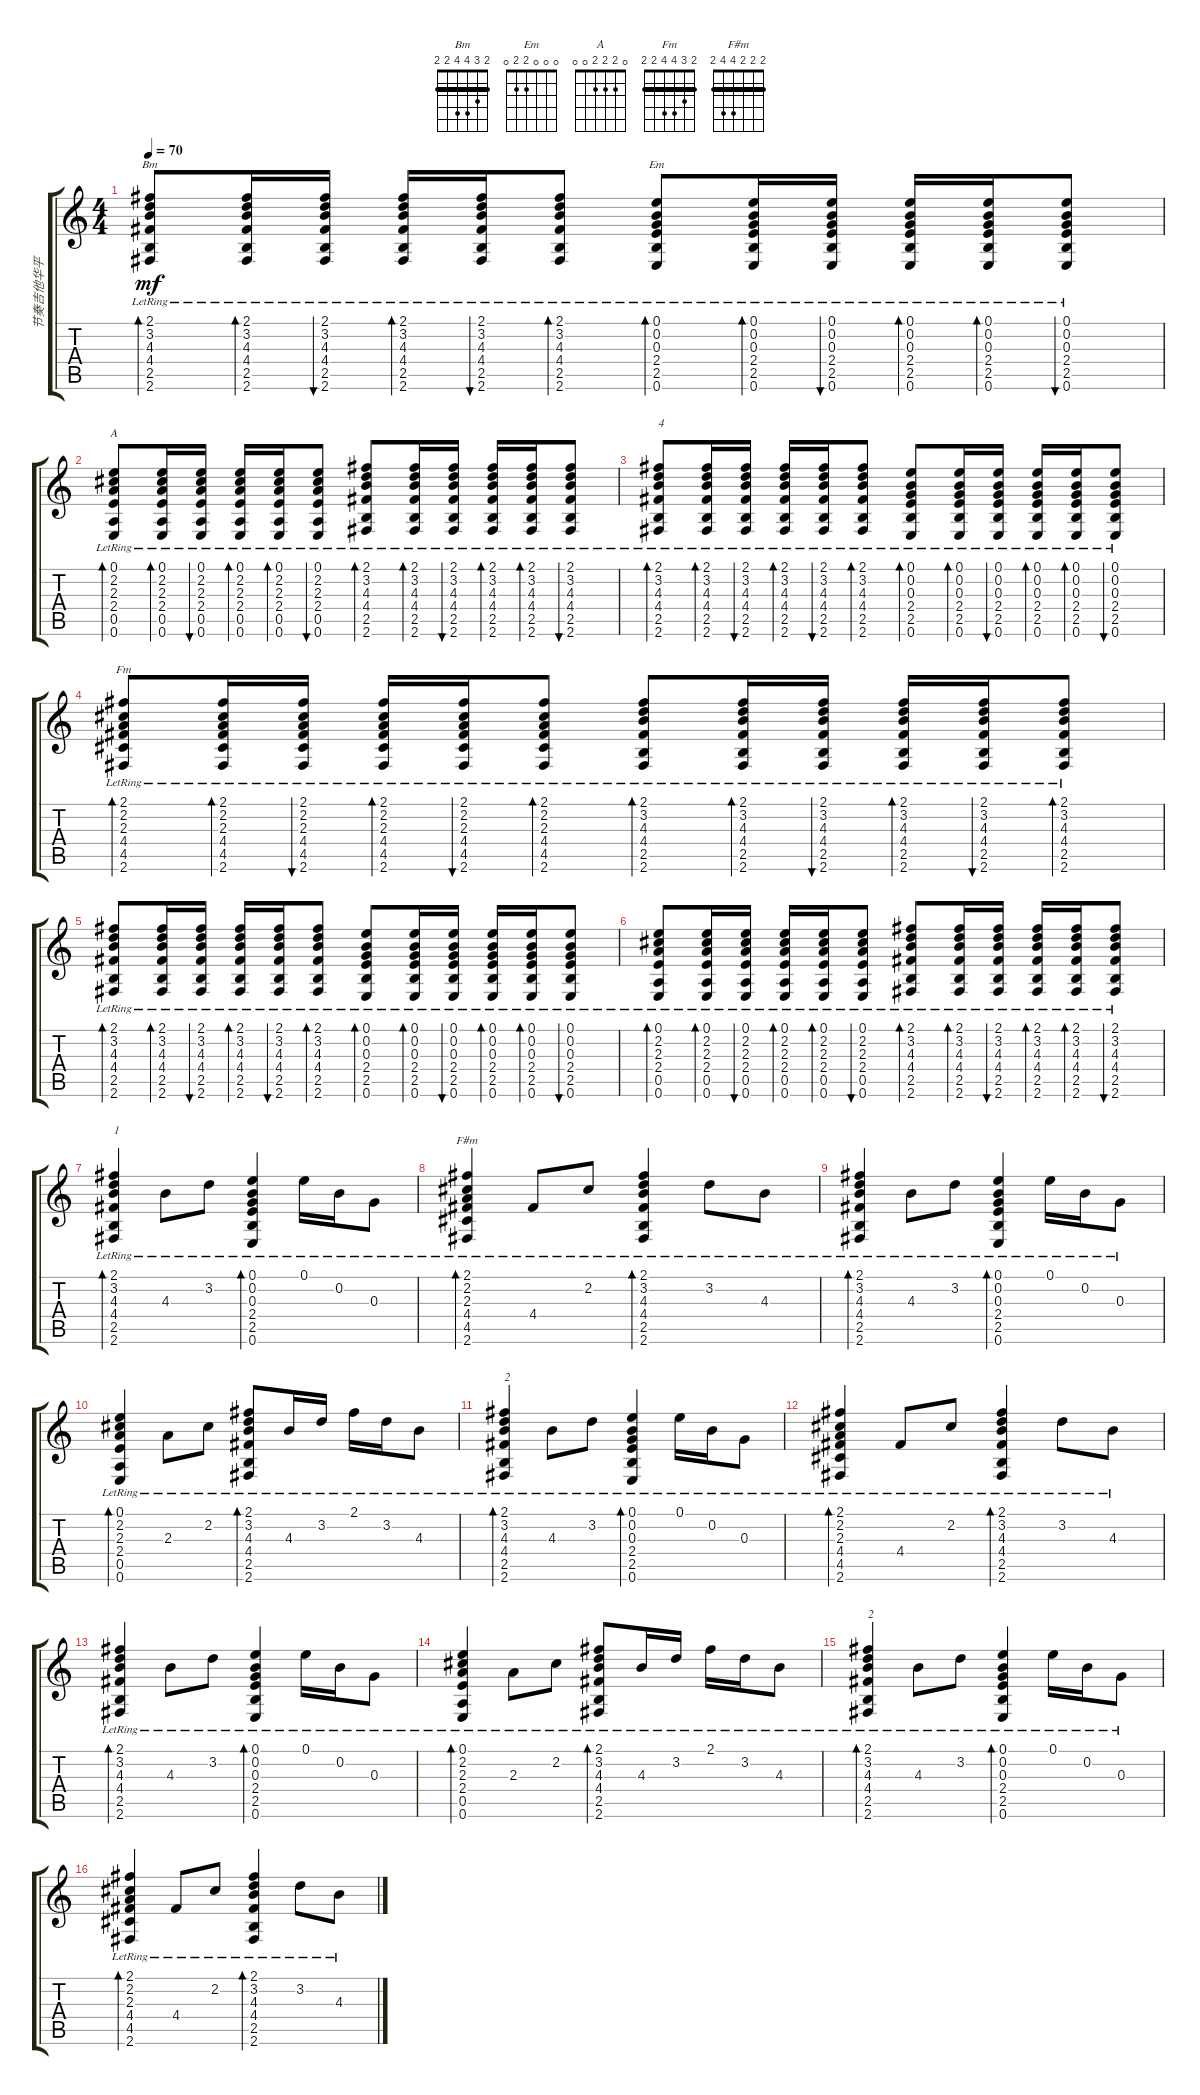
\track ("节奏吉他华平" "节奏吉他华平") {instrument acousticguitarsteel}
\staff {score tabs}
\tuning (E4 B3 G3 D3 A2 E2) {hide}
\chord ("Bm" 2 3 4 4 2 2) {barre 2}
\chord ("Em" 0 0 0 2 2 0)
\chord ("A" 0 2 2 2 0 0)
\chord ("Fm" 2 3 4 4 2 2) {barre 2}
\chord ("F#m" 2 2 2 4 4 2) {barre 2}
\ts (4 4)
\tempo 70
\clef g2
\ks c
(2.1{lr} 3.2{lr} 4.3{lr} 4.4{lr} 2.5{lr} 2.6{lr}).8{bd 30 ch "Bm" dy mf} (2.1{lr} 3.2{lr} 4.3{lr} 4.4{lr} 2.5{lr} 2.6{lr}).16{bd 30} (2.1{lr} 3.2{lr} 4.3{lr} 4.4{lr} 2.5{lr} 2.6{lr}).16{bu 30} (2.1{lr} 3.2{lr} 4.3{lr} 4.4{lr} 2.5{lr} 2.6{lr}).16{bd 30} (2.1{lr} 3.2{lr} 4.3{lr} 4.4{lr} 2.5{lr} 2.6{lr}).16{bu 30} (2.1{lr} 3.2{lr} 4.3{lr} 4.4{lr} 2.5{lr} 2.6{lr}).8{bd 30} (0.1{lr} 0.2{lr} 0.3{lr} 2.4{lr} 2.5{lr} 0.6{lr}).8{bd 30 ch "Em"} (0.1{lr} 0.2{lr} 0.3{lr} 2.4{lr} 2.5{lr} 0.6{lr}).16{bd 30} (0.1{lr} 0.2{lr} 0.3{lr} 2.4{lr} 2.5{lr} 0.6{lr}).16{bu 30} (0.1{lr} 0.2{lr} 0.3{lr} 2.4{lr} 2.5{lr} 0.6{lr}).16{bd 30} (0.1{lr} 0.2{lr} 0.3{lr} 2.4{lr} 2.5{lr} 0.6{lr}).16{bd 30} (0.1{lr} 0.2{lr} 0.3{lr} 2.4{lr} 2.5{lr} 0.6{lr}).8{bu 30} |
(0.1{lr} 2.2{lr} 2.3{lr} 2.4{lr} 0.5{lr} 0.6{lr}).8{bd 30 ch "A"} (0.1{lr} 2.2{lr} 2.3{lr} 2.4{lr} 0.5{lr} 0.6{lr}).16{bd 30} (0.1{lr} 2.2{lr} 2.3{lr} 2.4{lr} 0.5{lr} 0.6{lr}).16{bu 30} (0.1{lr} 2.2{lr} 2.3{lr} 2.4{lr} 0.5{lr} 0.6{lr}).16{bd 30} (0.1{lr} 2.2{lr} 2.3{lr} 2.4{lr} 0.5{lr} 0.6{lr}).16{bd 30} (0.1{lr} 2.2{lr} 2.3{lr} 2.4{lr} 0.5{lr} 0.6{lr}).8{bu 30} (2.1{lr} 3.2{lr} 4.3{lr} 4.4{lr} 2.5{lr} 2.6{lr}).8{bd 30} (2.1{lr} 3.2{lr} 4.3{lr} 4.4{lr} 2.5{lr} 2.6{lr}).16{bd 30} (2.1{lr} 3.2{lr} 4.3{lr} 4.4{lr} 2.5{lr} 2.6{lr}).16{bu 30} (2.1{lr} 3.2{lr} 4.3{lr} 4.4{lr} 2.5{lr} 2.6{lr}).16{bd 30} (2.1{lr} 3.2{lr} 4.3{lr} 4.4{lr} 2.5{lr} 2.6{lr}).16{bd 30} (2.1{lr} 3.2{lr} 4.3{lr} 4.4{lr} 2.5{lr} 2.6{lr}).8{bu 30} |
(2.1{lr} 3.2{lr} 4.3{lr} 4.4{lr} 2.5{lr} 2.6{lr}).8{bd 30 txt "4"} (2.1{lr} 3.2{lr} 4.3{lr} 4.4{lr} 2.5{lr} 2.6{lr}).16{bd 30} (2.1{lr} 3.2{lr} 4.3{lr} 4.4{lr} 2.5{lr} 2.6{lr}).16{bu 30} (2.1{lr} 3.2{lr} 4.3{lr} 4.4{lr} 2.5{lr} 2.6{lr}).16{bd 30} (2.1{lr} 3.2{lr} 4.3{lr} 4.4{lr} 2.5{lr} 2.6{lr}).16{bu 30} (2.1{lr} 3.2{lr} 4.3{lr} 4.4{lr} 2.5{lr} 2.6{lr}).8{bd 30} (0.1{lr} 0.2{lr} 0.3{lr} 2.4{lr} 2.5{lr} 0.6{lr}).8{bd 30} (0.1{lr} 0.2{lr} 0.3{lr} 2.4{lr} 2.5{lr} 0.6{lr}).16{bd 30} (0.1{lr} 0.2{lr} 0.3{lr} 2.4{lr} 2.5{lr} 0.6{lr}).16{bu 30} (0.1{lr} 0.2{lr} 0.3{lr} 2.4{lr} 2.5{lr} 0.6{lr}).16{bd 30} (0.1{lr} 0.2{lr} 0.3{lr} 2.4{lr} 2.5{lr} 0.6{lr}).16{bd 30} (0.1{lr} 0.2{lr} 0.3{lr} 2.4{lr} 2.5{lr} 0.6{lr}).8{bu 30} |
(2.1{lr} 2.2{lr} 2.3{lr} 4.4{lr} 4.5{lr} 2.6{lr}).8{bd 30 ch "Fm"} (2.1{lr} 2.2{lr} 2.3{lr} 4.4{lr} 4.5{lr} 2.6{lr}).16{bd 30} (2.1{lr} 2.2{lr} 2.3{lr} 4.4{lr} 4.5{lr} 2.6{lr}).16{bu 30} (2.1{lr} 2.2{lr} 2.3{lr} 4.4{lr} 4.5{lr} 2.6{lr}).16{bd 30} (2.1{lr} 2.2{lr} 2.3{lr} 4.4{lr} 4.5{lr} 2.6{lr}).16{bu 30} (2.1{lr} 2.2{lr} 2.3{lr} 4.4{lr} 4.5{lr} 2.6{lr}).8{bd 30} (2.1{lr} 3.2{lr} 4.3{lr} 4.4{lr} 2.5{lr} 2.6{lr}).8{bd 30} (2.1{lr} 3.2{lr} 4.3{lr} 4.4{lr} 2.5{lr} 2.6{lr}).16{bd 30} (2.1{lr} 3.2{lr} 4.3{lr} 4.4{lr} 2.5{lr} 2.6{lr}).16{bu 30} (2.1{lr} 3.2{lr} 4.3{lr} 4.4{lr} 2.5{lr} 2.6{lr}).16{bd 30} (2.1{lr} 3.2{lr} 4.3{lr} 4.4{lr} 2.5{lr} 2.6{lr}).16{bu 30} (2.1{lr} 3.2{lr} 4.3{lr} 4.4{lr} 2.5{lr} 2.6{lr}).8{bd 30} |
(2.1{lr} 3.2{lr} 4.3{lr} 4.4{lr} 2.5{lr} 2.6{lr}).8{bd 30} (2.1{lr} 3.2{lr} 4.3{lr} 4.4{lr} 2.5{lr} 2.6{lr}).16{bd 30} (2.1{lr} 3.2{lr} 4.3{lr} 4.4{lr} 2.5{lr} 2.6{lr}).16{bu 30} (2.1{lr} 3.2{lr} 4.3{lr} 4.4{lr} 2.5{lr} 2.6{lr}).16{bd 30} (2.1{lr} 3.2{lr} 4.3{lr} 4.4{lr} 2.5{lr} 2.6{lr}).16{bu 30} (2.1{lr} 3.2{lr} 4.3{lr} 4.4{lr} 2.5{lr} 2.6{lr}).8{bd 30} (0.1{lr} 0.2{lr} 0.3{lr} 2.4{lr} 2.5{lr} 0.6{lr}).8{bd 30} (0.1{lr} 0.2{lr} 0.3{lr} 2.4{lr} 2.5{lr} 0.6{lr}).16{bd 30} (0.1{lr} 0.2{lr} 0.3{lr} 2.4{lr} 2.5{lr} 0.6{lr}).16{bu 30} (0.1{lr} 0.2{lr} 0.3{lr} 2.4{lr} 2.5{lr} 0.6{lr}).16{bd 30} (0.1{lr} 0.2{lr} 0.3{lr} 2.4{lr} 2.5{lr} 0.6{lr}).16{bd 30} (0.1{lr} 0.2{lr} 0.3{lr} 2.4{lr} 2.5{lr} 0.6{lr}).8{bu 30} |
(0.1{lr} 2.2{lr} 2.3{lr} 2.4{lr} 0.5{lr} 0.6{lr}).8{bd 30} (0.1{lr} 2.2{lr} 2.3{lr} 2.4{lr} 0.5{lr} 0.6{lr}).16{bd 30} (0.1{lr} 2.2{lr} 2.3{lr} 2.4{lr} 0.5{lr} 0.6{lr}).16{bu 30} (0.1{lr} 2.2{lr} 2.3{lr} 2.4{lr} 0.5{lr} 0.6{lr}).16{bd 30} (0.1{lr} 2.2{lr} 2.3{lr} 2.4{lr} 0.5{lr} 0.6{lr}).16{bd 30} (0.1{lr} 2.2{lr} 2.3{lr} 2.4{lr} 0.5{lr} 0.6{lr}).8{bu 30} (2.1{lr} 3.2{lr} 4.3{lr} 4.4{lr} 2.5{lr} 2.6{lr}).8{bd 30} (2.1{lr} 3.2{lr} 4.3{lr} 4.4{lr} 2.5{lr} 2.6{lr}).16{bd 30} (2.1{lr} 3.2{lr} 4.3{lr} 4.4{lr} 2.5{lr} 2.6{lr}).16{bu 30} (2.1{lr} 3.2{lr} 4.3{lr} 4.4{lr} 2.5{lr} 2.6{lr}).16{bd 30} (2.1{lr} 3.2{lr} 4.3{lr} 4.4{lr} 2.5{lr} 2.6{lr}).16{bd 30} (2.1{lr} 3.2{lr} 4.3{lr} 4.4{lr} 2.5{lr} 2.6{lr}).8{bu 30} |
(2.1{lr} 3.2{lr} 4.3{lr} 4.4{lr} 2.5{lr} 2.6{lr}).4{bd 120 txt "1"} 4.3{lr}.8 3.2{lr}.8 (0.1{lr} 0.2{lr} 0.3{lr} 2.4{lr} 2.5{lr} 0.6{lr}).4{bd 120} 0.1{lr}.16 0.2{lr}.16 0.3{lr}.8 |
(2.1{lr} 2.2{lr} 2.3{lr} 4.4{lr} 4.5{lr} 2.6{lr}).4{bd 120 ch "F#m"} 4.4{lr}.8 2.2{lr}.8 (2.1{lr} 3.2{lr} 4.3{lr} 4.4{lr} 2.5{lr} 2.6{lr}).4{bd 120} 3.2{lr}.8 4.3{lr}.8 |
(2.1{lr} 3.2{lr} 4.3{lr} 4.4{lr} 2.5{lr} 2.6{lr}).4{bd 120} 4.3{lr}.8 3.2{lr}.8 (0.1{lr} 0.2{lr} 0.3{lr} 2.4{lr} 2.5{lr} 0.6{lr}).4{bd 120} 0.1{lr}.16 0.2{lr}.16 0.3{lr}.8 |
(0.1{lr} 2.2{lr} 2.3{lr} 2.4{lr} 0.5{lr} 0.6{lr}).4{bd 120} 2.3{lr}.8 2.2{lr}.8 (2.1{lr} 3.2{lr} 4.3{lr} 4.4{lr} 2.5{lr} 2.6{lr}).8{bd 120} 4.3{lr}.16 3.2{lr}.16 2.1{lr}.16 3.2{lr}.16 4.3{lr}.8 |
(2.1{lr} 3.2{lr} 4.3{lr} 4.4{lr} 2.5{lr} 2.6{lr}).4{bd 120 txt "2"} 4.3{lr}.8 3.2{lr}.8 (0.1{lr} 0.2{lr} 0.3{lr} 2.4{lr} 2.5{lr} 0.6{lr}).4{bd 120} 0.1{lr}.16 0.2{lr}.16 0.3{lr}.8 |
(2.1{lr} 2.2{lr} 2.3{lr} 4.4{lr} 4.5{lr} 2.6{lr}).4{bd 120} 4.4{lr}.8 2.2{lr}.8 (2.1{lr} 3.2{lr} 4.3{lr} 4.4{lr} 2.5{lr} 2.6{lr}).4{bd 120} 3.2{lr}.8 4.3{lr}.8 |
(2.1{lr} 3.2{lr} 4.3{lr} 4.4{lr} 2.5{lr} 2.6{lr}).4{bd 120} 4.3{lr}.8 3.2{lr}.8 (0.1{lr} 0.2{lr} 0.3{lr} 2.4{lr} 2.5{lr} 0.6{lr}).4{bd 120} 0.1{lr}.16 0.2{lr}.16 0.3{lr}.8 |
(0.1{lr} 2.2{lr} 2.3{lr} 2.4{lr} 0.5{lr} 0.6{lr}).4{bd 120} 2.3{lr}.8 2.2{lr}.8 (2.1{lr} 3.2{lr} 4.3{lr} 4.4{lr} 2.5{lr} 2.6{lr}).8{bd 120} 4.3{lr}.16 3.2{lr}.16 2.1{lr}.16 3.2{lr}.16 4.3{lr}.8 |
(2.1{lr} 3.2{lr} 4.3{lr} 4.4{lr} 2.5{lr} 2.6{lr}).4{bd 120 txt "2"} 4.3{lr}.8 3.2{lr}.8 (0.1{lr} 0.2{lr} 0.3{lr} 2.4{lr} 2.5{lr} 0.6{lr}).4{bd 120} 0.1{lr}.16 0.2{lr}.16 0.3{lr}.8 |
(2.1{lr} 2.2{lr} 2.3{lr} 4.4{lr} 4.5{lr} 2.6{lr}).4{bd 120} 4.4{lr}.8 2.2{lr}.8 (2.1{lr} 3.2{lr} 4.3{lr} 4.4{lr} 2.5{lr} 2.6{lr}).4{bd 120} 3.2{lr}.8 4.3{lr}.8
